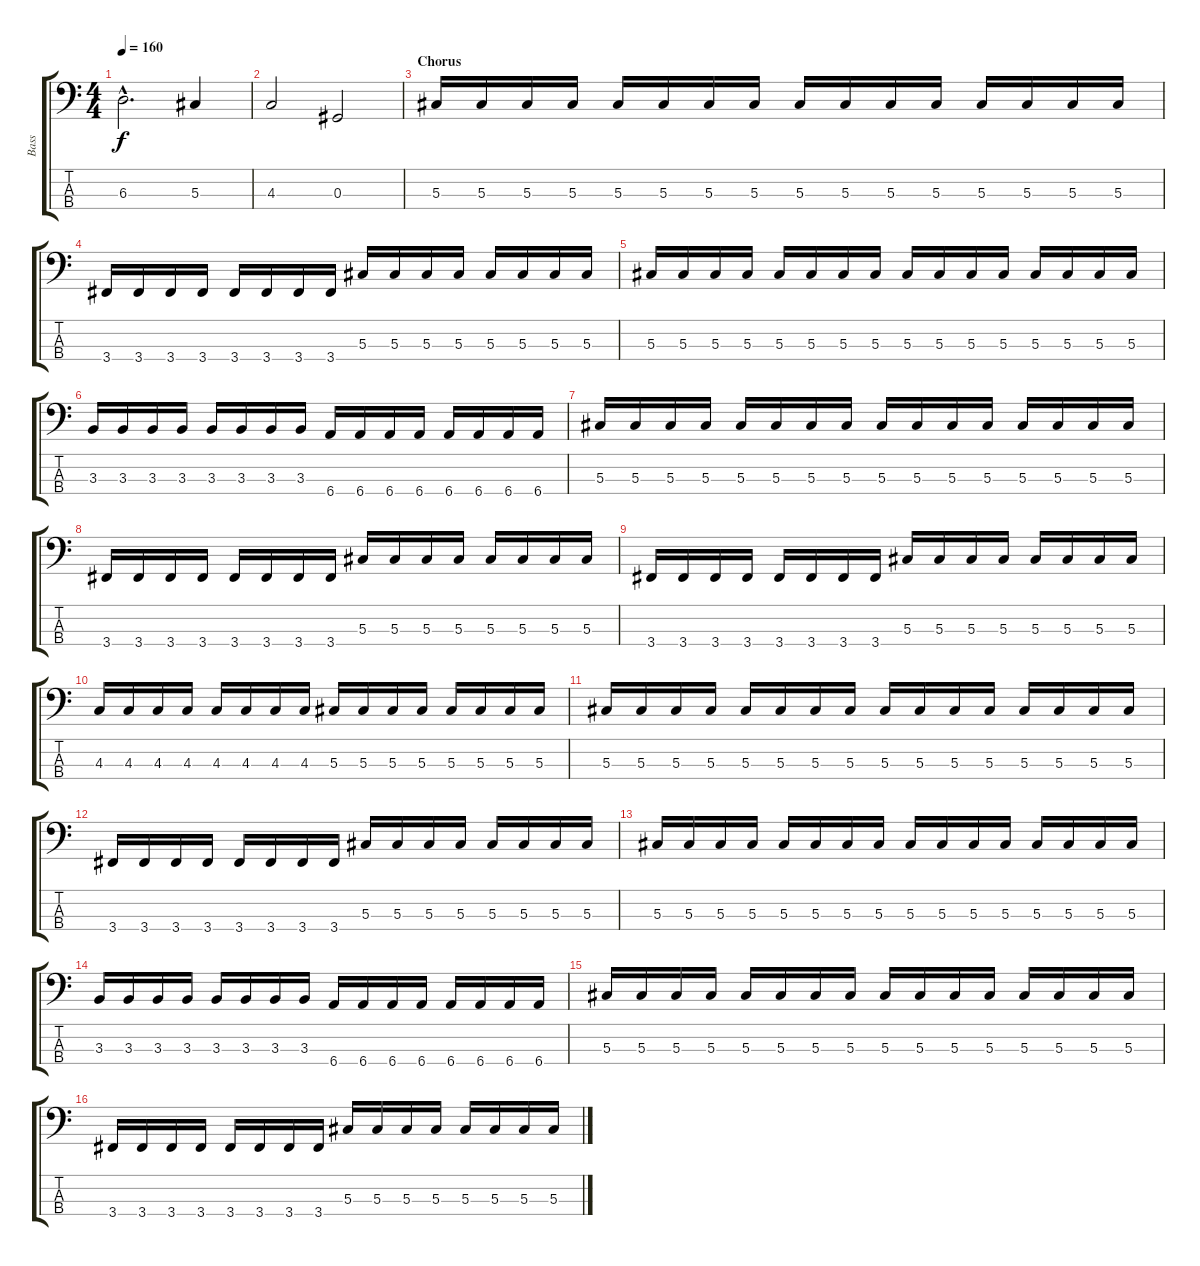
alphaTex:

\track ("Bass" "Bass") {instrument electricbassfinger}
\staff {score tabs}
\tuning (Gb2 Db2 Ab1 Eb1) {hide}
\ts (4 4)
\tempo 160
\clef f4
\ks c
6.3{hac}.2{d dy f} 5.3.4 |
4.3.2 0.3.2 |
\section ("" "Chorus")
5.3.16 5.3.16 5.3.16 5.3.16 5.3.16 5.3.16 5.3.16 5.3.16 5.3.16 5.3.16 5.3.16 5.3.16 5.3.16 5.3.16 5.3.16 5.3.16 |
3.4.16 3.4.16 3.4.16 3.4.16 3.4.16 3.4.16 3.4.16 3.4.16 5.3.16 5.3.16 5.3.16 5.3.16 5.3.16 5.3.16 5.3.16 5.3.16 |
5.3.16 5.3.16 5.3.16 5.3.16 5.3.16 5.3.16 5.3.16 5.3.16 5.3.16 5.3.16 5.3.16 5.3.16 5.3.16 5.3.16 5.3.16 5.3.16 |
3.3.16 3.3.16 3.3.16 3.3.16 3.3.16 3.3.16 3.3.16 3.3.16 6.4.16 6.4.16 6.4.16 6.4.16 6.4.16 6.4.16 6.4.16 6.4.16 |
5.3.16 5.3.16 5.3.16 5.3.16 5.3.16 5.3.16 5.3.16 5.3.16 5.3.16 5.3.16 5.3.16 5.3.16 5.3.16 5.3.16 5.3.16 5.3.16 |
3.4.16 3.4.16 3.4.16 3.4.16 3.4.16 3.4.16 3.4.16 3.4.16 5.3.16 5.3.16 5.3.16 5.3.16 5.3.16 5.3.16 5.3.16 5.3.16 |
3.4.16 3.4.16 3.4.16 3.4.16 3.4.16 3.4.16 3.4.16 3.4.16 5.3.16 5.3.16 5.3.16 5.3.16 5.3.16 5.3.16 5.3.16 5.3.16 |
4.3.16 4.3.16 4.3.16 4.3.16 4.3.16 4.3.16 4.3.16 4.3.16 5.3.16 5.3.16 5.3.16 5.3.16 5.3.16 5.3.16 5.3.16 5.3.16 |
5.3.16 5.3.16 5.3.16 5.3.16 5.3.16 5.3.16 5.3.16 5.3.16 5.3.16 5.3.16 5.3.16 5.3.16 5.3.16 5.3.16 5.3.16 5.3.16 |
3.4.16 3.4.16 3.4.16 3.4.16 3.4.16 3.4.16 3.4.16 3.4.16 5.3.16 5.3.16 5.3.16 5.3.16 5.3.16 5.3.16 5.3.16 5.3.16 |
5.3.16 5.3.16 5.3.16 5.3.16 5.3.16 5.3.16 5.3.16 5.3.16 5.3.16 5.3.16 5.3.16 5.3.16 5.3.16 5.3.16 5.3.16 5.3.16 |
3.3.16 3.3.16 3.3.16 3.3.16 3.3.16 3.3.16 3.3.16 3.3.16 6.4.16 6.4.16 6.4.16 6.4.16 6.4.16 6.4.16 6.4.16 6.4.16 |
5.3.16 5.3.16 5.3.16 5.3.16 5.3.16 5.3.16 5.3.16 5.3.16 5.3.16 5.3.16 5.3.16 5.3.16 5.3.16 5.3.16 5.3.16 5.3.16 |
3.4.16 3.4.16 3.4.16 3.4.16 3.4.16 3.4.16 3.4.16 3.4.16 5.3.16 5.3.16 5.3.16 5.3.16 5.3.16 5.3.16 5.3.16 5.3.16
